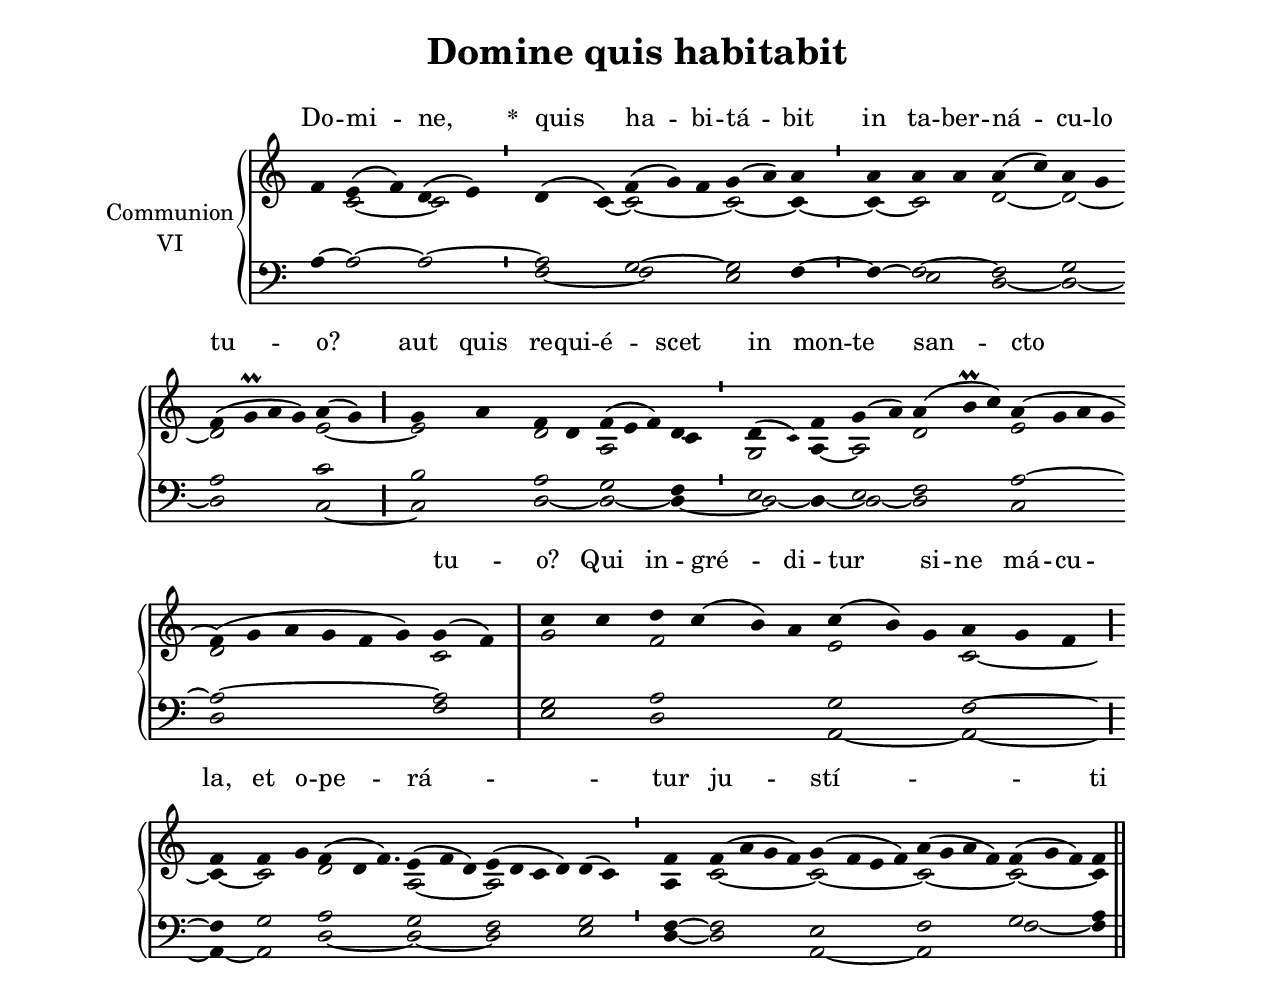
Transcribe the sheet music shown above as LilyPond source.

\version "2.18"
\include "gregorian.ly"
\include "noh2.ily"


%Page reference: page i.239
%(volume.page)

global = {
 \key f \lydian
 \cadenzaOn 
}

\header {
  title = \markup \center-column {"Domine quis habitabit" \vspace #1 }
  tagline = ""
  composer = ""
}

\paper {
 #(include-special-characters)
  oddHeaderMarkup = \markup \fill-line {
    \line {}
    \center-column {
      \on-the-fly #first-page     " "
      \on-the-fly #not-first-page "Domine quis habitabit"
    }
    \line { \on-the-fly #print-page-number-check-first \fromproperty #'page:page-number-string }
  }
  evenHeaderMarkup = \markup \fill-line {
    \line { \on-the-fly #print-page-number-check-first \fromproperty #'page:page-number-string }
    \center-column { "Domine quis habitabit" }
    \line {}
  }
}

chantText = \lyricmode {
Do -- mi -- ne, 
\set stanza = " * " quis ha -- bi -- tá -- bit in ta -- ber -- ná -- cu -- lo tu -- o? 
aut quis re -- qui -- é -- scet in mon -- te san -- cto tu -- o? 
Qui in -- gré -- di -- tur si -- ne má -- cu -- la, 
et o -- pe -- rá -- _ _ tur ju -- stí -- _ _ ti -- am. }

chantMusic = {
\tieDown   f'4 e'4 ( f'4) d'4 ( e'4) \divisioMinima
 d'4 ( c'4) f'4 ( g'4) f'4 g'4 ( a'4) a'4 \divisioMinima
 a'4 a'4 a'4 a'4 ( c''4) a'4 g'4 \forceBreak
 f'4 ( g'\prall a'4 g'4) a'4 ( g'4) \divisioMaior
 g'4 a'4 f'4 d'4 f'4 ( e'4 f'4) d'4 \divisioMinima
 d'4 ( \once \tweak #'font-size #-4 c' ) f'4 g'4 ( a'4) a'4 ( b'\prall c''4) a'4 ( g'4 a'4 g'4 \forceBreak
) f'4 ( g'4 a'4 g'4 f'4 g'4) g'4 ( f'4) \divisioMaxima
 c''4 c''4 d''4 c''4 ( b'4) a'4 c''4 ( b'4) g'4 a'4 g'4 f'4 \divisioMaior \forceBreak

 f'4 f'4 g'4 f'4 ( d'4 f'4.) e'4 ( f'4 d'4) e'4 ( d'4 c'4 d'4) d'4 ( c'4) \divisioMinima
 f'4 f'4 ( a'4 g'4 f'4) g'4 ( f'4 e'4 f'4) a'4 ( g'4 a'4 f'4) f'4 ( g'4 f'4) f'4 \finalis

}

altoMusic = {
r4 c'2 ~ c'2 \divisioMinima
r4 c'4 ~ c'2*3/2 ~ c'2 ~ c'4 ~ \divisioMinima
c'4 ~ c'2 d'2 ~ d'2 ~ d'2*4/2 e'2 ~ \divisioMaior
e'2 d'2 a2*3/2 c'4 \divisioMinima
g2 a4 ~ a2 d'2*3/2 e'2*4/2 d'2*6/2 c'2 \divisioMaxima
g'2 f'2*4/2 e'2*3/2 c'2*3/2 ~ \divisioMaior
c'4 ~ c'2 d'2*7/4 a2*3/2 ~ a2*4/2 r2 \divisioMinima
a4 c'2*4/2 ~ c'2*4/2 ~ c'2*4/2 ~ c'2*3/2 ~ c'4 \finalis
}

tenorMusic = {
a4 ~ a2 ~ a2 ~ \divisioMinima
a2 g2*3/2 ~ g2 f4 ~ \divisioMinima
f4 ~ f2 ~ f2 g2 a2*4/2 c'2 \divisioMaior
b2 a2 g2*3/2 f4 \divisioMinima
e2 d4 e2 f2*3/2 a2*4/2 ~ a2*6/2 ~ a2 \divisioMaxima
g2 a2*4/2 g2*3/2 f2*3/2 ~ \divisioMaior
f4 g2 a2*7/4 g2*3/2 f2*4/2 g2 \divisioMinima
f4 ~ f2*4/2 e2*4/2 f2*4/2 g2*3/2 a4 \finalis
}

bassMusic = {
r2*5/2 \divisioMinima
f2 ~ f2*3/2 e2 f4 \divisioMinima
r4 e2 d2 ~ d2 ~ d2*4/2 c2 ~ \divisioMaior
c2 d2 ~ d2*3/2 ~ d4 ~ \divisioMinima
d2 ~ d4 ~ d2 ~ d2*3/2 c2*4/2 d2*6/2 f2 \divisioMaxima
e2 d2*4/2 a,2*3/2 ~ a,2*3/2 ~ \divisioMaior
a,4 ~ a,2 d2*7/4 ~ d2*3/2 ~ d2*4/2 e2 \divisioMinima
d4 ~ d2*4/2 a,2*4/2 ~ a,2*4/2 f2*3/2 ~ f4 \finalis
}

voiceLines = {
\voiceLineStyle


}

\score{
  <<
    \new GrandStaff <<
      \set GrandStaff.autoBeaming = ##f
      \set GrandStaff.instrumentName = \markup \center-column {
        "Communion"
        "VI"
      }
      \new Staff = up <<
        \new Voice = "chant" {
          \voiceOne \global \chantMusic
        }
        \new Voice {
          \voiceTwo \global \altoMusic
        }
      >>

      \new Staff = down <<
        \clef bass
        \new Voice {
          \voiceOne \global \tenorMusic
        }
        \new Voice {
          \voiceTwo \global \bassMusic
        }
	\new Voice {
        \voiceThree \global \voiceLines
        }
      >>
    >>
    \new Lyrics \lyricsto chant {
      \chantText
    }
  >>
  \layout{
  }
  \midi{
    \tempo 4 = 125
  }
}
